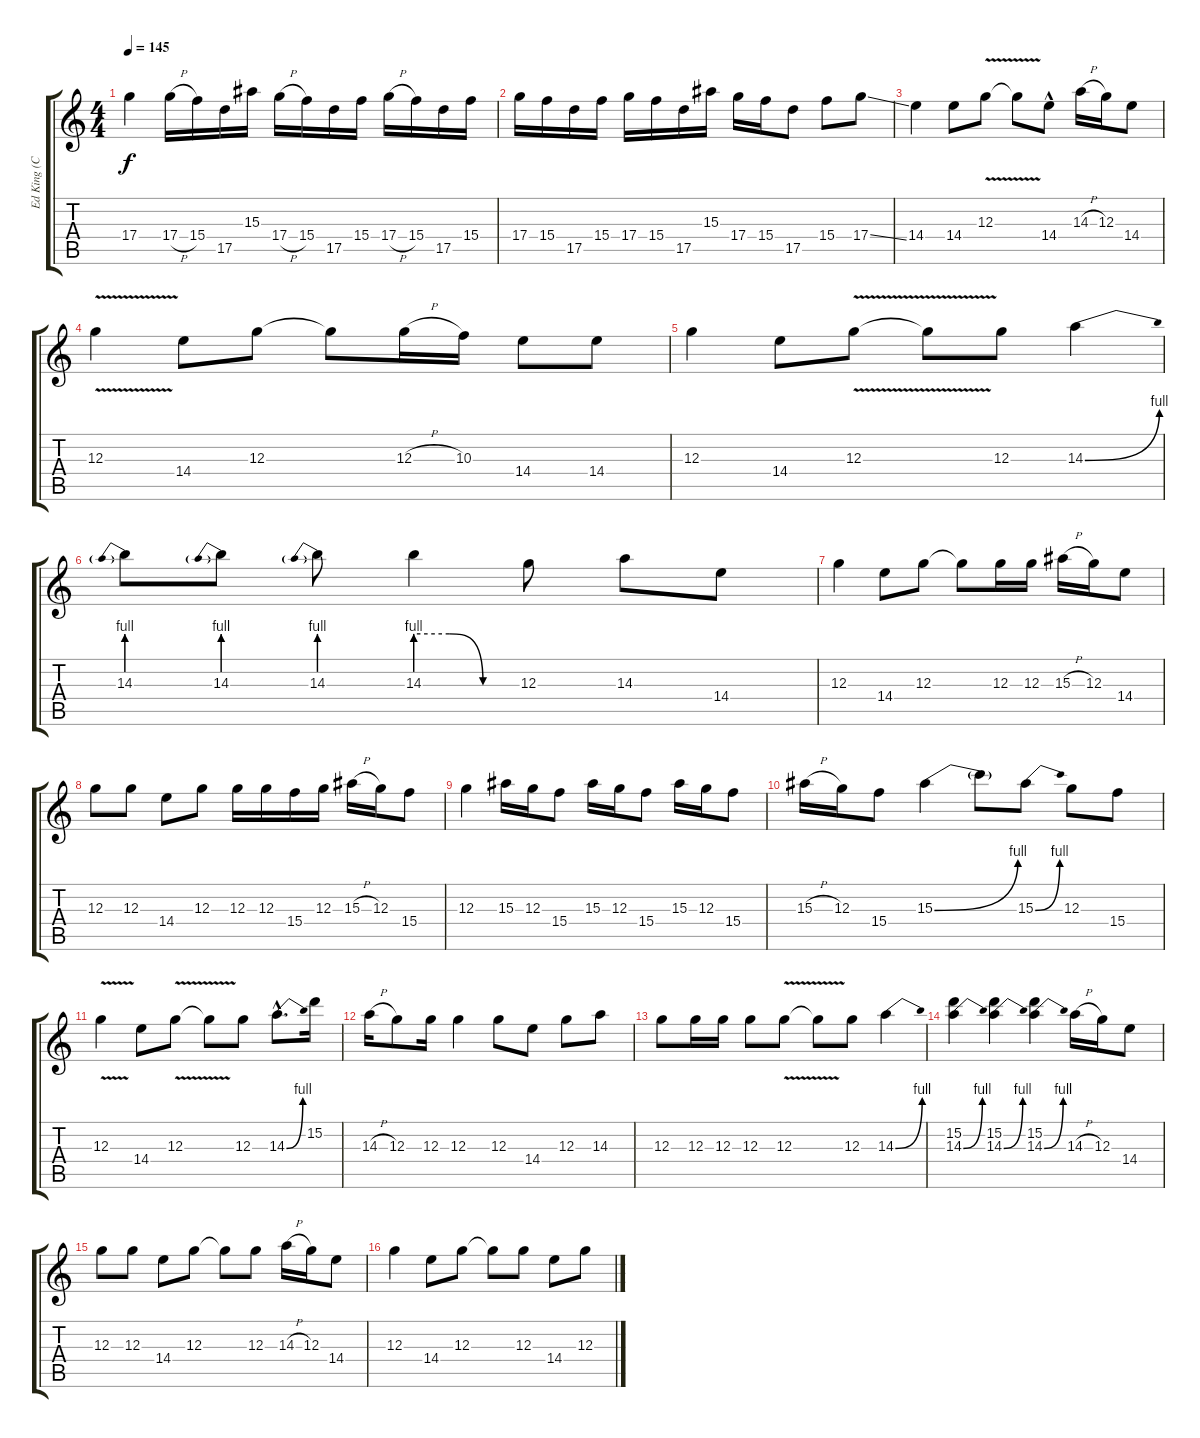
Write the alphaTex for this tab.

\track ("Ed King (Clean/Solo Guitar)" "Ed King (C") {instrument overdrivenguitar}
\staff {score tabs}
\tuning (E4 B3 G3 D3 A2 E2) {hide}
\ts (4 4)
\tempo 145
\clef g2
\ks c
17.4.4{dy f} 17.4{h}.16 15.4.16 17.5.16 15.3.16 17.4{h}.16 15.4.16 17.5.16 15.4.16 17.4{h}.16 15.4.16 17.5.16 15.4.16 |
17.4.16 15.4.16 17.5.16 15.4.16 17.4.16 15.4.16 17.5.16 15.3.16 17.4.16 15.4.16 17.5.8 15.4.8 17.4{ss}.8 |
14.4.4 14.4.8 12.3{v}.8 12.3{v t}.8 14.4{hac}.8 14.3{h}.16 12.3.16 14.4.8 |
12.3{v}.4 14.4.8 12.3.8 12.3{t}.8 12.3{h}.16 10.3.16 14.4.8 14.4.8 |
12.3.4 14.4.8 12.3{v}.8 12.3{v t}.8 12.3.8 14.3{be (bend 0 0 60 4)}.4 |
14.3{be (prebend 0 4 60 4)}.8 14.3{be (prebend 0 4 60 4)}.8 14.3{be (prebend 0 4 60 4)}.8 14.3{be (custom 0 4 20 4 40 0 60 0)}.4 12.3.8 14.3.8 14.4.8 |
12.3.4 14.4.8 12.3.8 12.3{t}.8 12.3.16 12.3.16 15.3{h}.16 12.3.16 14.4.8 |
12.3.8 12.3.8 14.4.8 12.3.8 12.3.16 12.3.16 15.4.16 12.3.16 15.3{h}.16 12.3.16 15.4.8 |
12.3.4 15.3.16 12.3.16 15.4.8 15.3.16 12.3.16 15.4.8 15.3.16 12.3.16 15.4.8 |
15.3{h}.16 12.3.16 15.4.8 15.3{be (bend 0 0 60 4)}.4 15.3{t}.8 15.3{be (bend 0 0 60 4)}.8 12.3.8 15.4.8 |
12.3{v}.4 14.4.8 12.3{v}.8 12.3{v t}.8 12.3.8 14.3{be (bend 0 0 60 4) hac}.8{d} 15.2.16 |
14.3{h}.16 12.3.8 12.3.16 12.3.4 12.3.8 14.4.8 12.3.8 14.3.8 |
12.3.8 12.3.16 12.3.16 12.3.8 12.3{v}.8 12.3{v t}.8 12.3.8 14.3{be (bend 0 0 60 4)}.4 |
(15.2 14.3{be (bend 0 0 60 4)}).4 (15.2 14.3{be (bend 0 0 60 4)}).4 (15.2 14.3{be (bend 0 0 60 4)}).4 14.3{h}.16 12.3.16 14.4.8 |
12.3.8 12.3.8 14.4.8 12.3.8 12.3{t}.8 12.3.8 14.3{h}.16 12.3.16 14.4.8 |
12.3.4 14.4.8 12.3.8 12.3{t}.8 12.3.8 14.4.8 12.3.8
